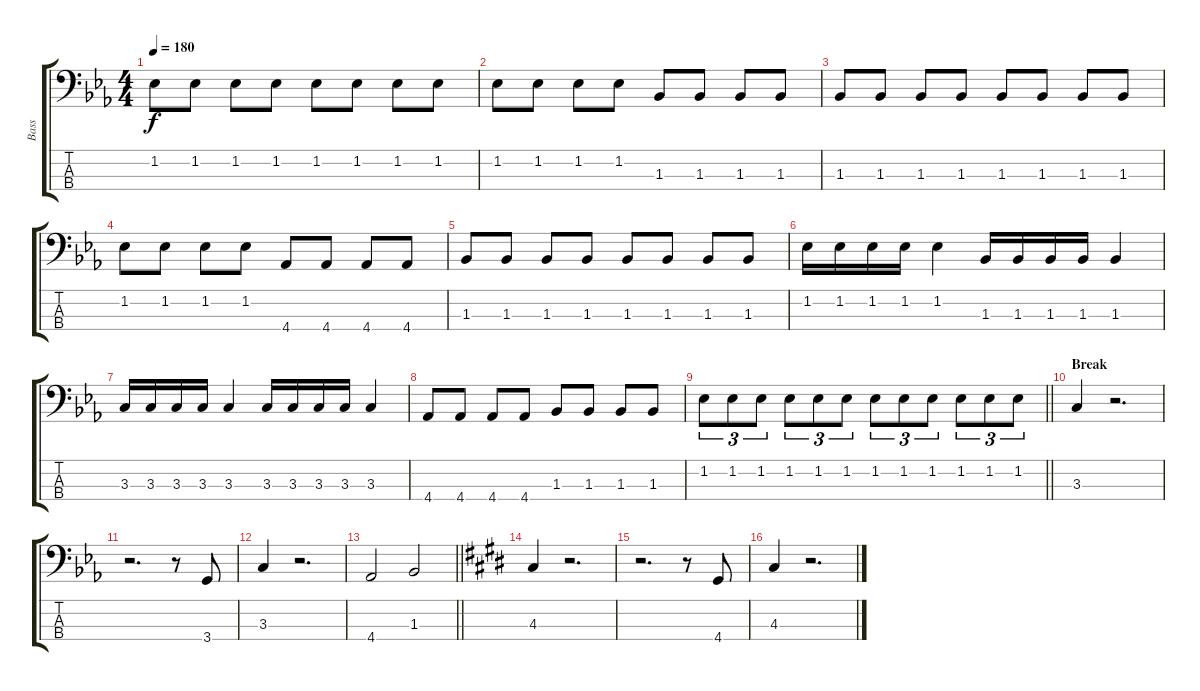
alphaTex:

\track ("Bass" "Bass") {instrument electricbassfinger}
\staff {score tabs}
\tuning (G2 D2 A1 E1) {hide}
\ts (4 4)
\tempo 180
\clef f4
\ks eb
1.2.8{dy f} 1.2.8 1.2.8 1.2.8 1.2.8 1.2.8 1.2.8 1.2.8 |
1.2.8 1.2.8 1.2.8 1.2.8 1.3.8 1.3.8 1.3.8 1.3.8 |
1.3.8 1.3.8 1.3.8 1.3.8 1.3.8 1.3.8 1.3.8 1.3.8 |
1.2.8 1.2.8 1.2.8 1.2.8 4.4.8 4.4.8 4.4.8 4.4.8 |
1.3.8 1.3.8 1.3.8 1.3.8 1.3.8 1.3.8 1.3.8 1.3.8 |
1.2.16 1.2.16 1.2.16 1.2.16 1.2.4 1.3.16 1.3.16 1.3.16 1.3.16 1.3.4 |
3.3.16 3.3.16 3.3.16 3.3.16 3.3.4 3.3.16 3.3.16 3.3.16 3.3.16 3.3.4 |
4.4.8 4.4.8 4.4.8 4.4.8 1.3.8 1.3.8 1.3.8 1.3.8 |
\barLineRight lightlight
1.2.8{tu (3 2)} 1.2.8{tu (3 2)} 1.2.8{tu (3 2)} 1.2.8{tu (3 2)} 1.2.8{tu (3 2)} 1.2.8{tu (3 2)} 1.2.8{tu (3 2)} 1.2.8{tu (3 2)} 1.2.8{tu (3 2)} 1.2.8{tu (3 2)} 1.2.8{tu (3 2)} 1.2.8{tu (3 2)} |
\section ("" "Break")
3.3.4 r.2{d} |
r.2{d} r.8 3.4.8 |
3.3.4 r.2{d} |
\barLineRight lightlight
4.4.2 1.3.2 |
\section ("" "")
\ks e
4.3.4 r.2{d} |
r.2{d} r.8 4.4.8 |
4.3.4 r.2{d}
